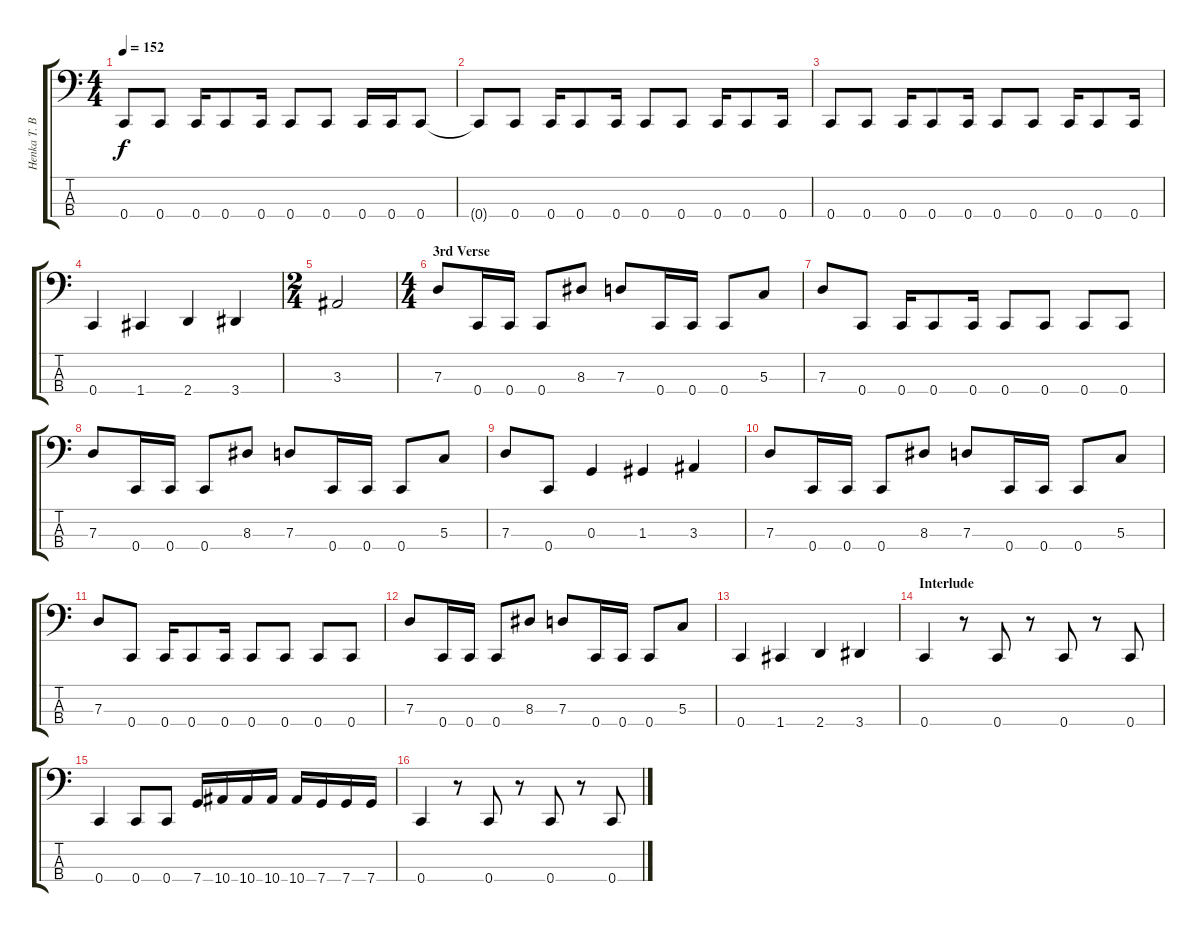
\track ("Henka T. Blacksmith" "Henka T. B") {instrument electricbasspick}
\staff {score tabs}
\tuning (F2 C2 G1 C1) {hide}
\ts (4 4)
\tempo 152
\clef f4
\ks c
0.4.8{dy f} 0.4.8 0.4.16 0.4.8 0.4.16 0.4.8 0.4.8 0.4.16 0.4.16 0.4.8 |
0.4{t}.8 0.4.8 0.4.16 0.4.8 0.4.16 0.4.8 0.4.8 0.4.16 0.4.8 0.4.16 |
0.4.8 0.4.8 0.4.16 0.4.8 0.4.16 0.4.8 0.4.8 0.4.16 0.4.8 0.4.16 |
0.4.4 1.4.4 2.4.4 3.4.4 |
\ts (2 4)
3.3.2 |
\ts (4 4)
\section ("" "3rd Verse")
7.3.8 0.4.16 0.4.16 0.4.8 8.3.8 7.3.8 0.4.16 0.4.16 0.4.8 5.3.8 |
7.3.8 0.4.8 0.4.16 0.4.8 0.4.16 0.4.8 0.4.8 0.4.8 0.4.8 |
7.3.8 0.4.16 0.4.16 0.4.8 8.3.8 7.3.8 0.4.16 0.4.16 0.4.8 5.3.8 |
7.3.8 0.4.8 0.3.4 1.3.4 3.3.4 |
7.3.8 0.4.16 0.4.16 0.4.8 8.3.8 7.3.8 0.4.16 0.4.16 0.4.8 5.3.8 |
7.3.8 0.4.8 0.4.16 0.4.8 0.4.16 0.4.8 0.4.8 0.4.8 0.4.8 |
7.3.8 0.4.16 0.4.16 0.4.8 8.3.8 7.3.8 0.4.16 0.4.16 0.4.8 5.3.8 |
0.4.4 1.4.4 2.4.4 3.4.4 |
\section ("" "Interlude")
0.4.4 r.8 0.4.8 r.8 0.4.8 r.8 0.4.8 |
0.4.4 0.4.8 0.4.8 7.4.16 10.4.16 10.4.16 10.4.16 10.4.16 7.4.16 7.4.16 7.4.16 |
0.4.4 r.8 0.4.8 r.8 0.4.8 r.8 0.4.8
